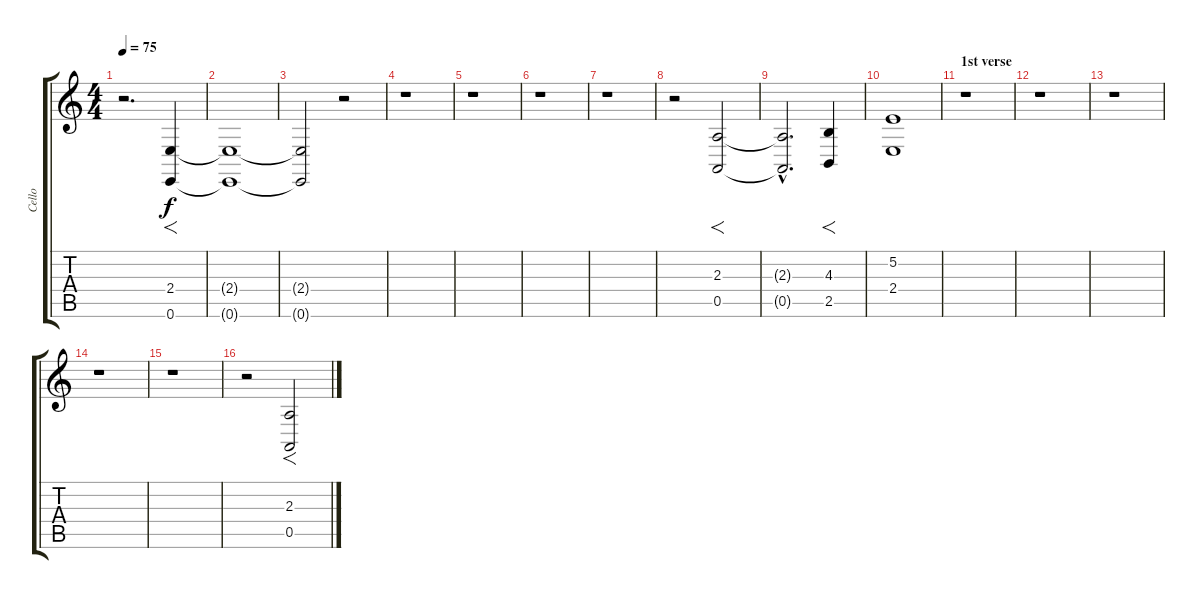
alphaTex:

\track ("Cello" "Cello") {instrument cello}
\staff {score tabs}
\tuning (E4 B3 G3 D3 A2 E2) {hide}
\ts (4 4)
\tempo 75
\clef g2
\ks aminor
r.2{d dy f instrument cello} (2.4 0.6).4{f} |
(2.4{t} 0.6{t}).1 |
(2.4{t} 0.6{t}).2 r.2 |
r.1 |
r.1 |
r.1 |
r.1 |
r.2 (2.3 0.5).2{f} |
(2.3{hac t} 0.5{hac t}).2{d} (4.3 2.5).4{f} |
(5.2 2.4).1 |
\section ("" "1st verse")
r.1 |
r.1 |
r.1 |
r.1 |
r.1 |
r.2 (2.3 0.5).2{f}
